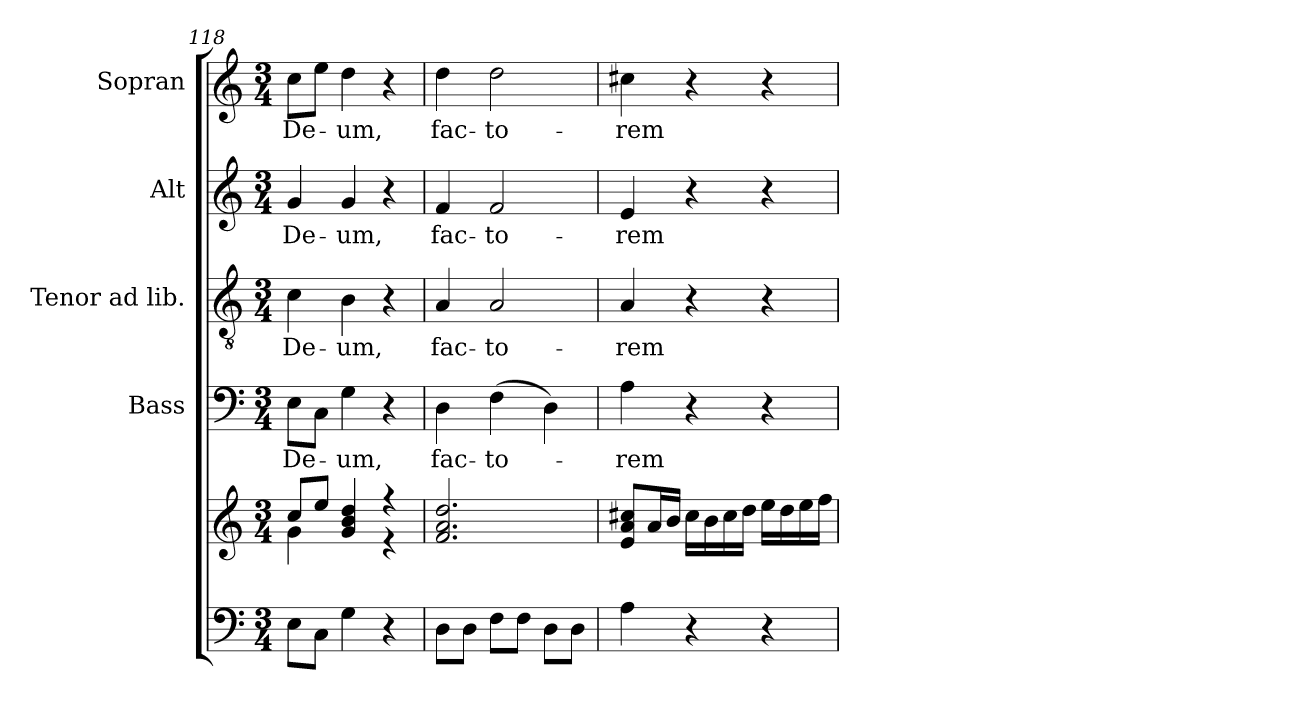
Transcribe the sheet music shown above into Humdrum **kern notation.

**kern	**kern	**kern	**text	**kern	**text	**kern	**text	**kern	**text
*part5	*part5	*part4	*part4	*part3	*part3	*part2	*part2	*part1	*part1
*staff6	*staff5	*staff4	*staff4	*staff3	*staff3	*staff2	*staff2	*staff1	*staff1
*	*	*I"Bass	*	*I"Tenor ad lib.	*	*I"Alt	*	*I"Sopran	*
*	*	*I'B.	*	*I'T.	*	*I'A.	*	*I'S.	*
*clefF4	*clefG2	*clefF4	*	*clefGv2	*	*clefG2	*	*clefG2	*
*k[]	*k[]	*k[]	*	*k[]	*	*k[]	*	*k[]	*
*C:	*C:	*C:	*	*C:	*	*C:	*	*C:	*
*M3/4	*M3/4	*M3/4	*	*M3/4	*	*M3/4	*	*M3/4	*
=118	=118	=118	=118	=118	=118	=118	=118	=118	=118
*	*^	*	*	*	*	*	*	*	*
!	!	!	!	!LO:LY:b	!	!LO:LY:b	!	!LO:LY:b	!	!LO:LY:b
8E\L	8cc/L	4g\	8E\L	De-	4c\	De-	4g/	De-	8cc\L	De-
8C\J	8ee/J	.	8C\J	.	.	.	.	.	8ee\J	.
!	!	!	!	!LO:LY:b	!	!LO:LY:b	!	!LO:LY:b	!	!LO:LY:b
4G\	4g/ 4b/ 4dd/	4ryy	4G\	-um,	4B\	-um,	4g/	-um,	4dd\	-um,
4r	4r	4r	4r	.	4r	.	4r	.	4r	.
=119	=119	=119	=119	=119	=119	=119	=119	=119	=119	=119
!	!	!	!	!LO:LY:b	!	!LO:LY:b	!	!LO:LY:b	!	!LO:LY:b
*	*v	*v	*	*	*	*	*	*	*	*
8D\L	2.f/ 2.a/ 2.dd/	4D\	fac-	4A/	fac-	4f/	fac-	4dd\	fac-
8D\J	.	.	.	.	.	.	.	.	.
!	!	!	!LO:LY:b	!	!LO:LY:b	!	!LO:LY:b	!	!LO:LY:b
8F\L	.	(>4F\	-to-	2A/	-to-	2f/	-to-	2dd\	-to-
8F\J	.	.	.	.	.	.	.	.	.
8D\L	.	4D\)	.	.	.	.	.	.	.
8D\J	.	.	.	.	.	.	.	.	.
=120	=120	=120	=120	=120	=120	=120	=120	=120	=120
!	!	!	!LO:LY:b	!	!LO:LY:b	!	!LO:LY:b	!	!LO:LY:b
4A\	8e/ 8a/ 8cc#X/L	4A\	-rem	4A/	-rem	4e/	-rem	4cc#X\	-rem
.	16a/L	.	.	.	.	.	.	.	.
.	16b/JJ	.	.	.	.	.	.	.	.
4r	16cc#\LL	4r	.	4r	.	4r	.	4r	.
.	16b\	.	.	.	.	.	.	.	.
.	16cc#\	.	.	.	.	.	.	.	.
.	16dd\JJ	.	.	.	.	.	.	.	.
4r	16ee\LL	4r	.	4r	.	4r	.	4r	.
.	16dd\	.	.	.	.	.	.	.	.
.	16ee\	.	.	.	.	.	.	.	.
.	16ff\JJ	.	.	.	.	.	.	.	.
=	=	=	=	=	=	=	=	=	=
*-	*-	*-	*-	*-	*-	*-	*-	*-	*-
